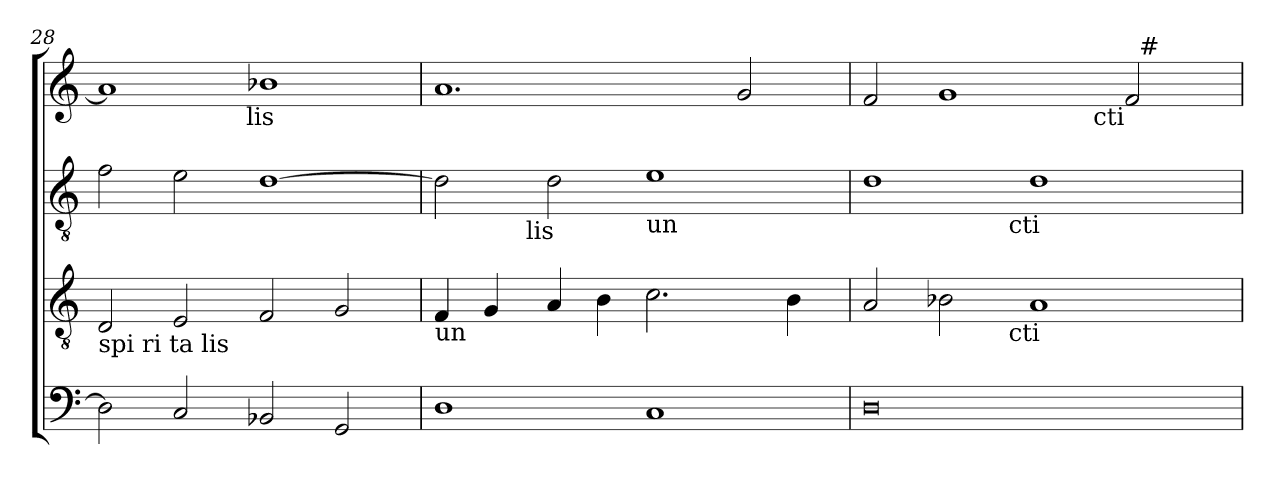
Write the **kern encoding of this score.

**kern	**kern	**kern	**kern
*part4	*part3	*part2	*part1
*staff4	*staff3	*staff2	*staff1
*clefF4	*clefGv2	*clefGv2	*clefG2
*k[]	*k[]	*k[]	*k[]
*C:	*C:	*C:	*C:
=28	=28	=28	=28
!	!LO:TX:b:t=spi ri ta lis	!	!
*	*	*	*^
2D\]	2D/	2f\	1a]	2ryy
2C/	2E/	2e\	.	4...ryy
!	!	!	!	!LO:TX:b:t=lis
.	.	.	.	1ryy
2BB-X/	2F/	[>1d	1b-X	.
2GG/	2G/	.	.	.
.	.	.	.	32ryy
=29	=29	=29	=29	=29
!	!	!	!LO:TX:b:t=un	!
!	!LO:TX:b:t=un	!	!	!
*	*	*^	*v	*v
1D	4F/	2d\]	4..ryy	1.a
.	4G/	.	.	.
!	!	!	!LO:TX:b:t=lis	!
.	.	.	1ryy	.
.	4A/	2d\	.	.
.	4B\	.	.	.
!	!	!LO:TX:b:t=un	!	!
1C	2.c\	1e	.	.
.	.	.	2ryy	.
.	.	.	.	2g/
.	4B\	.	.	.
.	.	.	16ryy	.
=30	=30	=30	=30	=30
*	*^	*	*	*^
*	*	*	*	*	*	*^
0D	2A/	2...ryy	1d	2...ryy	2f/	1ryy	1ryy
.	2B-X\	.	.	.	1g	.	.
!	!	!	!	!LO:TX:b:t=cti	!	!	!
!	!	!LO:TX:b:t=cti	!	!	!	!	!
.	.	1ryy	.	1ryy	.	.	.
.	1A	.	1d	.	.	4.ryy	2ryy
!	!	!	!	!	!	!LO:TX:b:t=cti	!
.	.	.	.	.	.	2ryy	.
.	.	.	.	.	2f/	.	32ryy
!	!	!	!	!	!	!	!LO:TX:a:t=#
.	.	.	.	.	.	.	4...ryy
.	.	.	.	.	.	8ryy	.
.	.	16ryy	.	16ryy	.	.	.
*	*v	*v	*	*	*v	*v	*v
*	*	*v	*v	*
=	=	=	=
*-	*-	*-	*-
